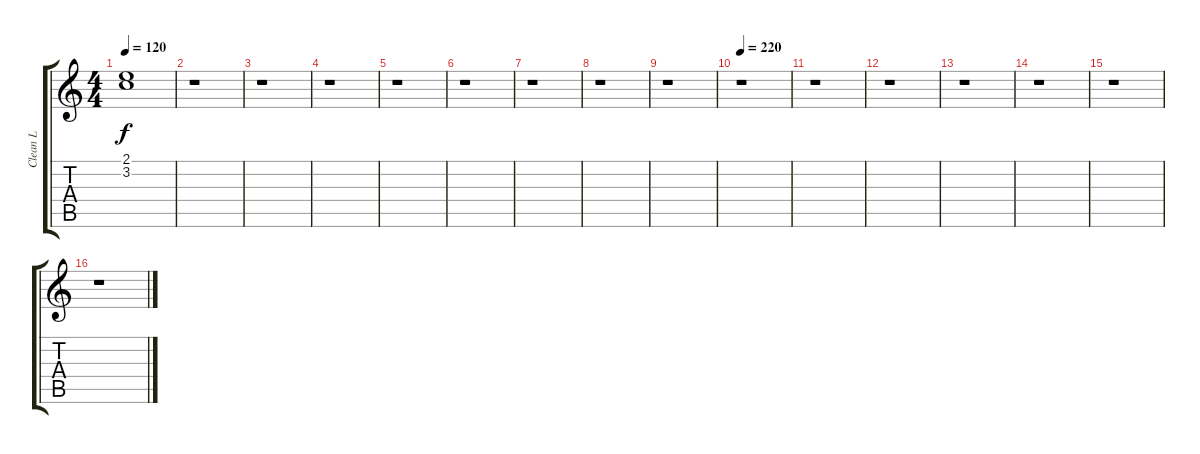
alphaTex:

\track ("Clean L" "Clean L") {instrument acousticguitarsteel}
\staff {score tabs}
\tuning (D4 A3 F3 C3 G2 C2) {hide}
\ts (4 4)
\tempo 120
\clef g2
\ks c
(2.1 3.2).1{dy f} |
r.1 |
r.1 |
r.1 |
r.1 |
r.1 |
r.1 |
r.1 |
r.1 |
\tempo 220
r.1 |
r.1 |
r.1 |
r.1 |
r.1 |
r.1 |
r.1
